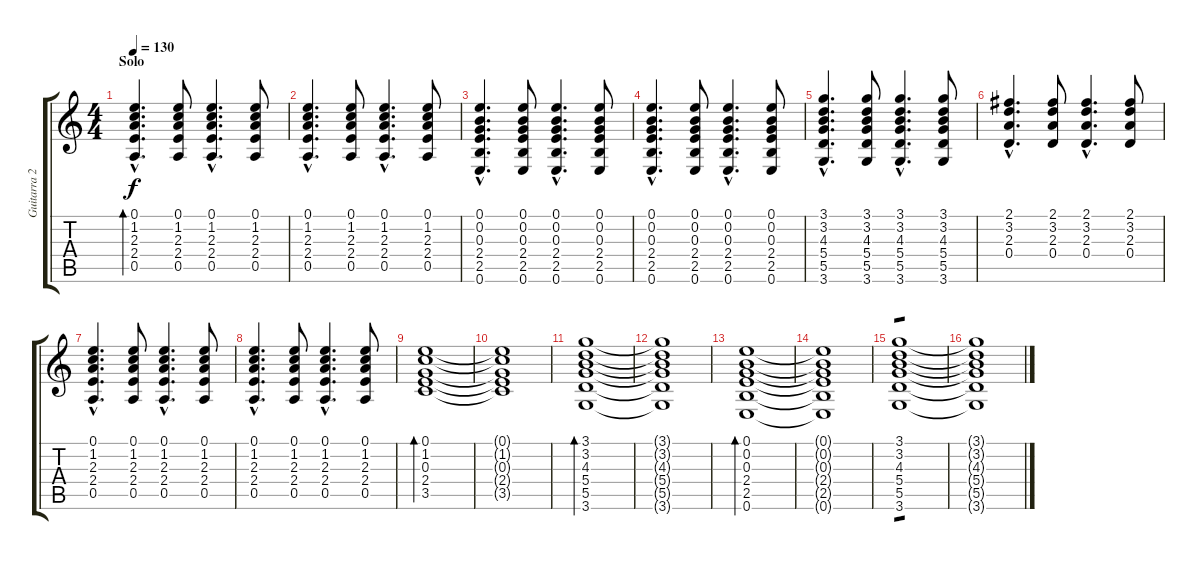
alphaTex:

\track ("Guitarra 2" "Guitarra 2") {instrument acousticguitarnylon}
\staff {score tabs}
\tuning (E4 B3 G3 D3 A2 E2) {hide}
\ts (4 4)
\section ("" "Solo")
\tempo 130
\clef g2
\ks c
(0.1{hac} 1.2{hac} 2.3{hac} 2.4{hac} 0.5{hac}).4{d bd 120 dy f volume 10 instrument electricguitarclean} (0.1 1.2 2.3 2.4 0.5).8 (0.1{hac} 1.2{hac} 2.3{hac} 2.4{hac} 0.5{hac}).4{d} (0.1 1.2 2.3 2.4 0.5).8 |
(0.1{hac} 1.2{hac} 2.3{hac} 2.4{hac} 0.5{hac}).4{d} (0.1 1.2 2.3 2.4 0.5).8 (0.1{hac} 1.2{hac} 2.3{hac} 2.4{hac} 0.5{hac}).4{d} (0.1 1.2 2.3 2.4 0.5).8 |
(0.1{hac} 0.2{hac} 0.3{hac} 2.4{hac} 2.5{hac} 0.6{hac}).4{d} (0.1 0.2 0.3 2.4 2.5 0.6).8 (0.1{hac} 0.2{hac} 0.3{hac} 2.4{hac} 2.5{hac} 0.6{hac}).4{d} (0.1 0.2 0.3 2.4 2.5 0.6).8 |
(0.1{hac} 0.2{hac} 0.3{hac} 2.4{hac} 2.5{hac} 0.6{hac}).4{d} (0.1 0.2 0.3 2.4 2.5 0.6).8 (0.1{hac} 0.2{hac} 0.3{hac} 2.4{hac} 2.5{hac} 0.6{hac}).4{d} (0.1 0.2 0.3 2.4 2.5 0.6).8 |
(3.1{hac} 3.2{hac} 4.3{hac} 5.4{hac} 5.5{hac} 3.6{hac}).4{d} (3.1 3.2 4.3 5.4 5.5 3.6).8 (3.1{hac} 3.2{hac} 4.3{hac} 5.4{hac} 5.5{hac} 3.6{hac}).4{d} (3.1 3.2 4.3 5.4 5.5 3.6).8 |
(2.1{hac} 3.2{hac} 2.3{hac} 0.4{hac}).4{d} (2.1 3.2 2.3 0.4).8 (2.1{hac} 3.2{hac} 2.3{hac} 0.4{hac}).4{d} (2.1 3.2 2.3 0.4).8 |
(0.1{hac} 1.2{hac} 2.3{hac} 2.4{hac} 0.5{hac}).4{d} (0.1 1.2 2.3 2.4 0.5).8 (0.1{hac} 1.2{hac} 2.3{hac} 2.4{hac} 0.5{hac}).4{d} (0.1 1.2 2.3 2.4 0.5).8 |
(0.1{hac} 1.2{hac} 2.3{hac} 2.4{hac} 0.5{hac}).4{d} (0.1 1.2 2.3 2.4 0.5).8 (0.1{hac} 1.2{hac} 2.3{hac} 2.4{hac} 0.5{hac}).4{d} (0.1 1.2 2.3 2.4 0.5).8 |
(0.1 1.2 0.3 2.4 3.5).1{bd 120} |
(0.1{t} 1.2{t} 0.3{t} 2.4{t} 3.5{t}).1 |
(3.1 3.2 4.3 5.4 5.5 3.6).1{bd 120} |
(3.1{t} 3.2{t} 4.3{t} 5.4{t} 5.5{t} 3.6{t}).1 |
(0.1 0.2 0.3 2.4 2.5 0.6).1{bd 120} |
(0.1{t} 0.2{t} 0.3{t} 2.4{t} 2.5{t} 0.6{t}).1 |
(3.1 3.2 4.3 5.4 5.5 3.6).1{tp 1} |
(3.1{t} 3.2{t} 4.3{t} 5.4{t} 5.5{t} 3.6{t}).1
